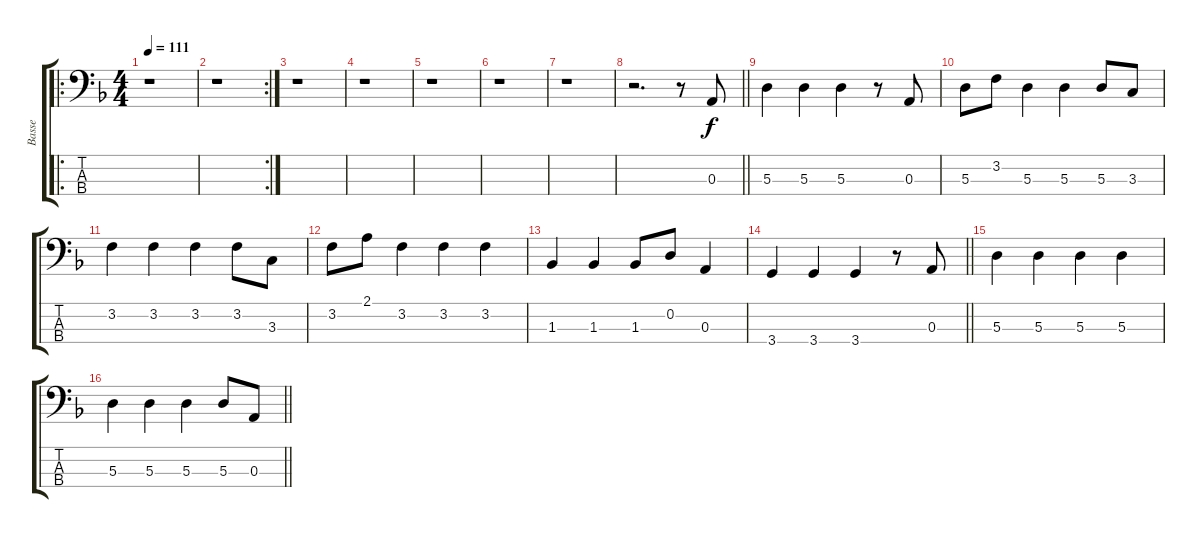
\track ("Basse" "Basse") {instrument electricbassfinger}
\staff {score tabs}
\tuning (G2 D2 A1 E1) {hide}
\ro
\ts (4 4)
\tempo 111
\clef f4
\ks dminor
r.1{dy f instrument electricbassfinger} |
\rc 2
r.1 |
r.1 |
r.1 |
r.1 |
r.1 |
r.1 |
\barLineRight lightlight
r.2{d} r.8 0.3.8 |
5.3.4 5.3.4 5.3.4 r.8 0.3.8 |
5.3.8 3.2.8 5.3.4 5.3.4 5.3.8 3.3.8 |
3.2.4 3.2.4 3.2.4 3.2.8 3.3.8 |
3.2.8 2.1.8 3.2.4 3.2.4 3.2.4 |
1.3.4 1.3.4 1.3.8 0.2.8 0.3.4 |
\barLineRight lightlight
3.4.4 3.4.4 3.4.4 r.8 0.3.8 |
5.3.4 5.3.4 5.3.4 5.3.4 |
\barLineRight lightlight
5.3.4 5.3.4 5.3.4 5.3.8 0.3.8
